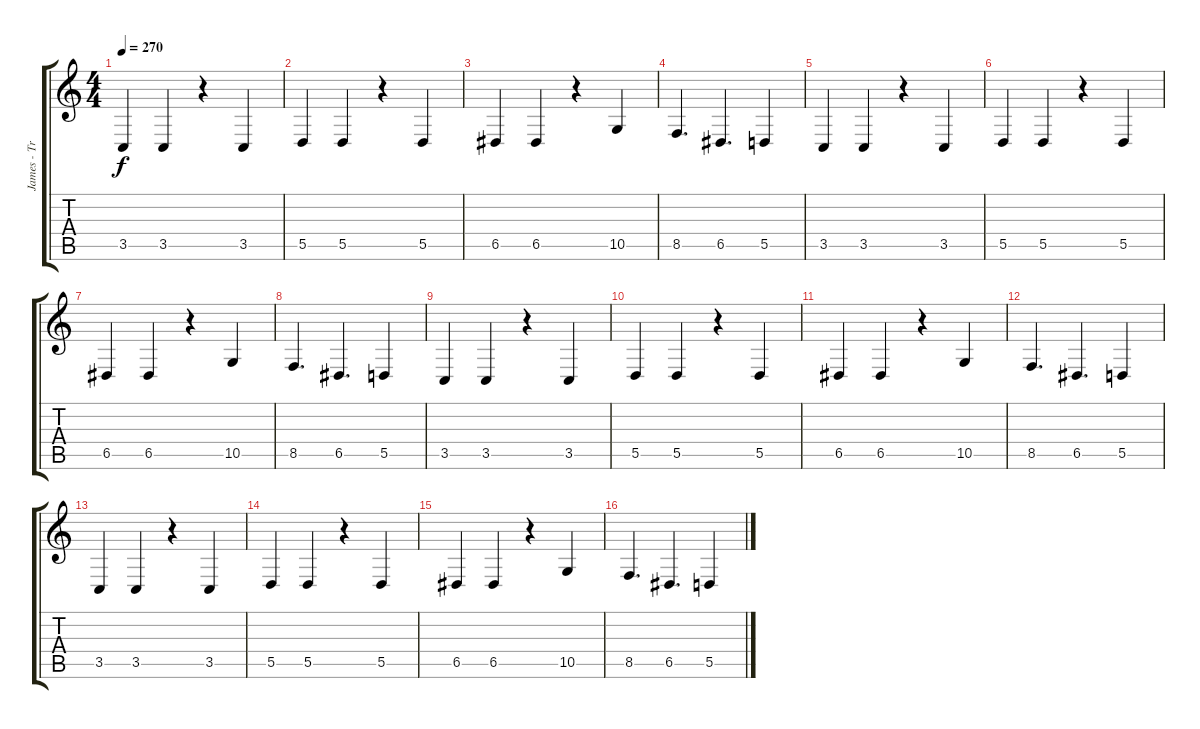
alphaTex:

\track ("James - Trombone" "James - Tr") {instrument trombone}
\staff {score tabs}
\tuning (E4 B3 G3 D3 A2 E2) {hide}
\ts (4 4)
\tempo 270
\clef g2
\ks c
3.5.4{dy f} 3.5.4 r.4 3.5.4 |
5.5.4 5.5.4 r.4 5.5.4 |
6.5.4 6.5.4 r.4 10.5.4 |
8.5.4{d} 6.5.4{d} 5.5.4 |
3.5.4 3.5.4 r.4 3.5.4 |
5.5.4 5.5.4 r.4 5.5.4 |
6.5.4 6.5.4 r.4 10.5.4 |
8.5.4{d} 6.5.4{d} 5.5.4 |
3.5.4 3.5.4 r.4 3.5.4 |
5.5.4 5.5.4 r.4 5.5.4 |
6.5.4 6.5.4 r.4 10.5.4 |
8.5.4{d} 6.5.4{d} 5.5.4 |
3.5.4 3.5.4 r.4 3.5.4 |
5.5.4 5.5.4 r.4 5.5.4 |
6.5.4 6.5.4 r.4 10.5.4 |
8.5.4{d} 6.5.4{d} 5.5.4
